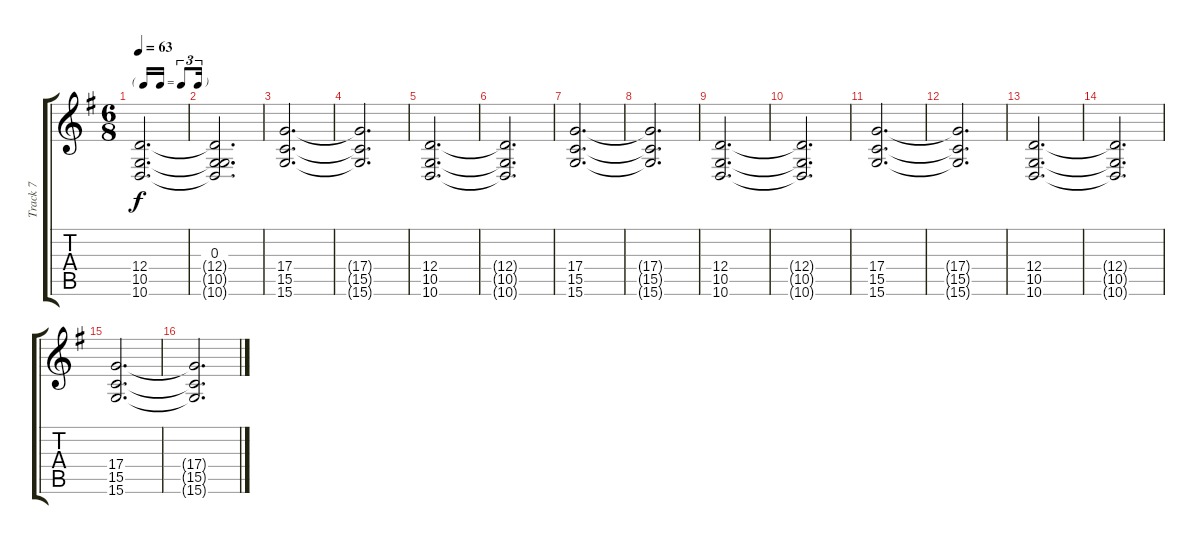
\track ("Track 7" "Track 7") {instrument drawbarorgan}
\staff {score tabs}
\tuning (E4 B3 G3 D3 A2 E2) {hide}
\ts (6 8)
\tf triplet16th
\tempo 63
\clef g2
\ks g
(12.4 10.5 10.6).2{d dy f instrument drawbarorgan} |
(0.3 12.4{t} 10.5{t} 10.6{t}).2{d} |
(17.4 15.5 15.6).2{d} |
(17.4{t} 15.5{t} 15.6{t}).2{d} |
(12.4 10.5 10.6).2{d} |
(12.4{t} 10.5{t} 10.6{t}).2{d} |
(17.4 15.5 15.6).2{d} |
(17.4{t} 15.5{t} 15.6{t}).2{d} |
(12.4 10.5 10.6).2{d} |
(12.4{t} 10.5{t} 10.6{t}).2{d} |
(17.4 15.5 15.6).2{d} |
(17.4{t} 15.5{t} 15.6{t}).2{d} |
(12.4 10.5 10.6).2{d} |
(12.4{t} 10.5{t} 10.6{t}).2{d} |
(17.4 15.5 15.6).2{d} |
(17.4{t} 15.5{t} 15.6{t}).2{d}
